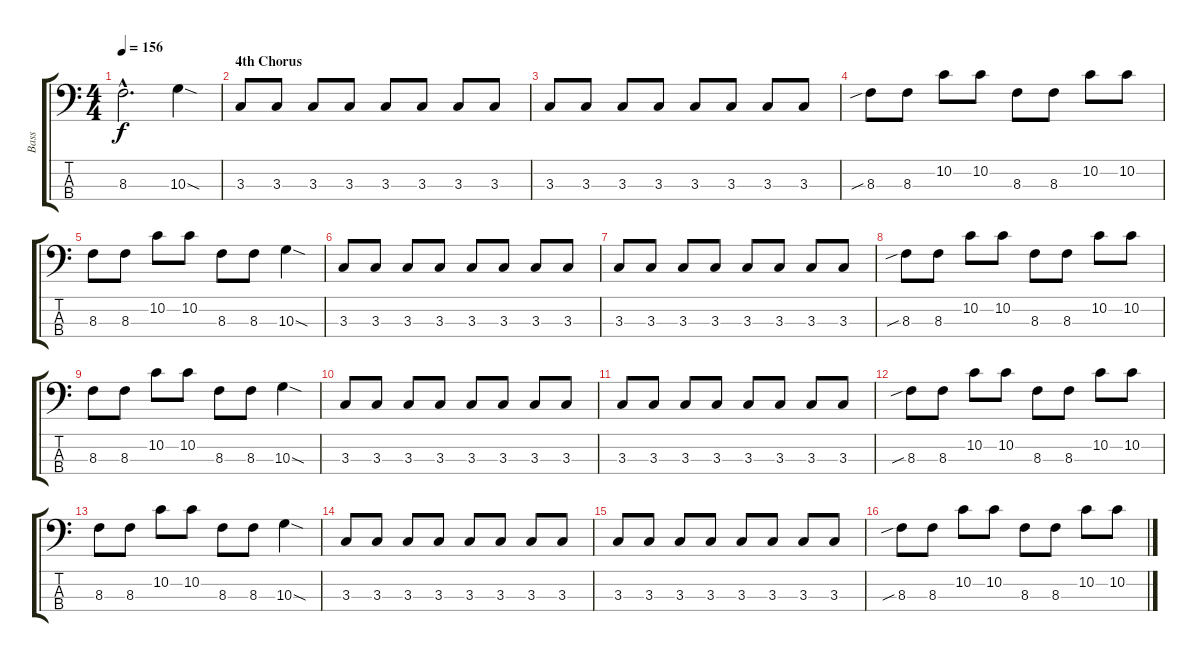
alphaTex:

\track ("Bass" "Bass") {instrument electricbassfinger}
\staff {score tabs}
\tuning (G2 D2 A1 E1) {hide}
\ts (4 4)
\tempo 156
\clef f4
\ks c
8.3{hac t}.2{d dy f} 10.3{sod}.4 |
\section ("" "4th Chorus")
3.3.8 3.3.8 3.3.8 3.3.8 3.3.8 3.3.8 3.3.8 3.3.8 |
3.3.8 3.3.8 3.3.8 3.3.8 3.3.8 3.3.8 3.3.8 3.3.8 |
8.3{sib}.8 8.3.8 10.2.8 10.2.8 8.3.8 8.3.8 10.2.8 10.2.8 |
8.3.8 8.3.8 10.2.8 10.2.8 8.3.8 8.3.8 10.3{sod}.4 |
3.3.8 3.3.8 3.3.8 3.3.8 3.3.8 3.3.8 3.3.8 3.3.8 |
3.3.8 3.3.8 3.3.8 3.3.8 3.3.8 3.3.8 3.3.8 3.3.8 |
8.3{sib}.8 8.3.8 10.2.8 10.2.8 8.3.8 8.3.8 10.2.8 10.2.8 |
8.3.8 8.3.8 10.2.8 10.2.8 8.3.8 8.3.8 10.3{sod}.4 |
3.3.8 3.3.8 3.3.8 3.3.8 3.3.8 3.3.8 3.3.8 3.3.8 |
3.3.8 3.3.8 3.3.8 3.3.8 3.3.8 3.3.8 3.3.8 3.3.8 |
8.3{sib}.8 8.3.8 10.2.8 10.2.8 8.3.8 8.3.8 10.2.8 10.2.8 |
8.3.8 8.3.8 10.2.8 10.2.8 8.3.8 8.3.8 10.3{sod}.4 |
3.3.8 3.3.8 3.3.8 3.3.8 3.3.8 3.3.8 3.3.8 3.3.8 |
3.3.8 3.3.8 3.3.8 3.3.8 3.3.8 3.3.8 3.3.8 3.3.8 |
8.3{sib}.8 8.3.8 10.2.8 10.2.8 8.3.8 8.3.8 10.2.8 10.2.8
